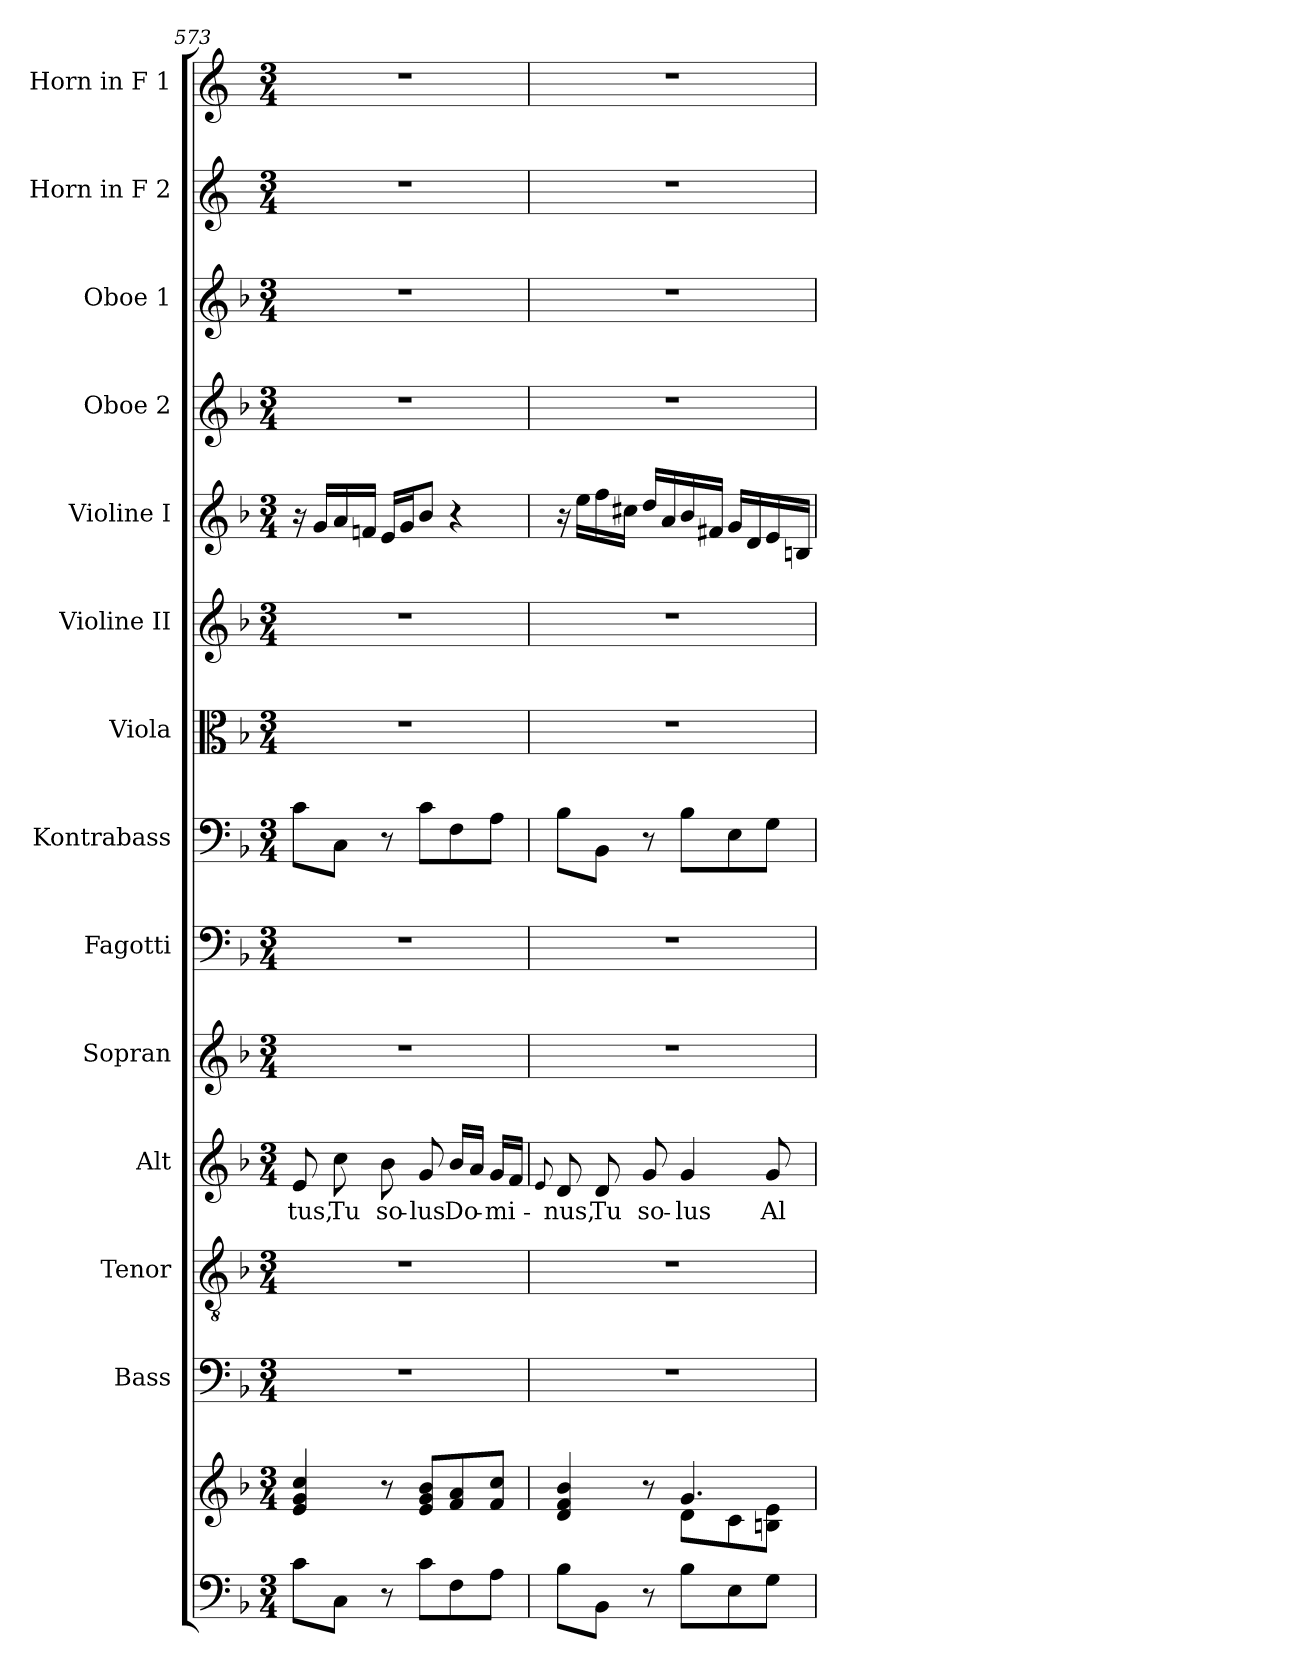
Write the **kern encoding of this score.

**kern	**kern	**kern	**kern	**kern	**text	**kern	**kern	**kern	**kern	**kern	**kern	**kern	**kern	**kern	**kern
*part14	*part14	*part13	*part12	*part11	*part11	*part10	*part9	*part8	*part7	*part6	*part5	*part4	*part3	*part2	*part1
*staff15	*staff14	*staff13	*staff12	*staff11	*staff11	*staff10	*staff9	*staff8	*staff7	*staff6	*staff5	*staff4	*staff3	*staff2	*staff1
*	*	*I"Bass	*I"Tenor	*I"Alt	*	*I"Sopran	*I"Fagotti	*I"Kontrabass	*I"Viola	*I"Violine II	*I"Violine I	*I"Oboe 2	*I"Oboe 1	*I"Horn in F 2	*I"Horn in F 1
*	*	*I'B.	*I'T.	*I'A.	*	*I'S.	*I'Fg.	*I'Kb.	*I'Vla.	*I'Vl. II	*I'Vl. I	*I'Ob. 2	*I'Ob. 1	*	*
!!LO:PB:g=z
*clefF4	*clefG2	*clefF4	*clefGv2	*clefG2	*	*clefG2	*clefF4	*clefF4	*clefC3	*clefG2	*clefG2	*clefG2	*clefG2	*clefG2	*clefG2
*	*	*	*	*	*	*	*	*ITrd7c12	*	*	*	*	*	*ITrd4c7	*ITrd4c7
*k[b-]	*k[b-]	*k[b-]	*k[b-]	*k[b-]	*	*k[b-]	*k[b-]	*k[b-]	*k[b-]	*k[b-]	*k[b-]	*k[b-]	*k[b-]	*k[b-]	*k[b-]
*F:	*F:	*F:	*F:	*F:	*	*F:	*F:	*F:	*F:	*F:	*F:	*F:	*F:	*F:	*F:
*M3/4	*M3/4	*M3/4	*M3/4	*M3/4	*	*M3/4	*M3/4	*M3/4	*M3/4	*M3/4	*M3/4	*M3/4	*M3/4	*M3/4	*M3/4
=573	=573	=573	=573	=573	=573	=573	=573	=573	=573	=573	=573	=573	=573	=573	=573
!	!	!	!	!	!LO:LY:b	!	!	!	!	!	!	!	!	!	!
8c\L	4e/ 4g/ 4cc/	2.r	2.r	8e/	-tus,	2.r	2.r	8C\L	2.r	2.r	16r	2.r	2.r	2.r	2.r
.	.	.	.	.	.	.	.	.	.	.	16g/LL	.	.	.	.
!	!	!	!	!	!LO:LY:b	!	!	!	!	!	!	!	!	!	!
8C\J	.	.	.	8cc\	Tu	.	.	8CC\J	.	.	16a/	.	.	.	.
.	.	.	.	.	.	.	.	.	.	.	16fn/JJ	.	.	.	.
!	!	!	!	!	!LO:LY:b	!	!	!	!	!	!	!	!	!	!
8r	8r	.	.	8b-\	so-	.	.	8r	.	.	16e/LL	.	.	.	.
.	.	.	.	.	.	.	.	.	.	.	16g/J	.	.	.	.
!	!	!	!	!	!LO:LY:b	!	!	!	!	!	!	!	!	!	!
8c\L	8e/ 8g/ 8b-/L	.	.	8g/	-lus	.	.	8C\L	.	.	8b-/J	.	.	.	.
!	!	!	!	!	!LO:LY:b	!	!	!	!	!	!	!	!	!	!
8F\	8f/ 8a/	.	.	16b-/LL	Do-	.	.	8FF\	.	.	4r	.	.	.	.
.	.	.	.	16a/JJ	.	.	.	.	.	.	.	.	.	.	.
!	!	!	!	!	!LO:LY:b	!	!	!	!	!	!	!	!	!	!
8A\J	8f/ 8cc/J	.	.	16g/LL	-mi-	.	.	8AA\J	.	.	.	.	.	.	.
.	.	.	.	16f/JJ	.	.	.	.	.	.	.	.	.	.	.
=574	=574	=574	=574	=574	=574	=574	=574	=574	=574	=574	=574	=574	=574	=574	=574
.	.	.	.	8qqe/	.	.	.	.	.	.	.	.	.	.	.
*	*^	*	*	*	*	*	*	*	*	*	*	*	*	*	*
!	!	!	!	!	!	!LO:LY:b	!	!	!	!	!	!	!	!	!	!
8B-\L	4d/ 4f/ 4b-/	4.ryy	2.r	2.r	8d/	-nus,	2.r	2.r	8BB-\L	2.r	2.r	16r	2.r	2.r	2.r	2.r
.	.	.	.	.	.	.	.	.	.	.	.	16ee\LL	.	.	.	.
!	!	!	!	!	!	!LO:LY:b	!	!	!	!	!	!	!	!	!	!
8BB-\J	.	.	.	.	8d/	Tu	.	.	8BBB-\J	.	.	16ff\	.	.	.	.
.	.	.	.	.	.	.	.	.	.	.	.	16cc#X\JJ	.	.	.	.
!	!	!	!	!	!	!LO:LY:b	!	!	!	!	!	!	!	!	!	!
8r	8r	.	.	.	8g/	so-	.	.	8r	.	.	16dd/LL	.	.	.	.
.	.	.	.	.	.	.	.	.	.	.	.	16a/	.	.	.	.
!	!	!	!	!	!	!LO:LY:b	!	!	!	!	!	!	!	!	!	!
8B-\L	4.g/	8d\L	.	.	4g/	-lus	.	.	8BB-\L	.	.	16b-/	.	.	.	.
.	.	.	.	.	.	.	.	.	.	.	.	16f#X/JJ	.	.	.	.
8E\	.	8c\	.	.	.	.	.	.	8EE\	.	.	16g/LL	.	.	.	.
.	.	.	.	.	.	.	.	.	.	.	.	16d/	.	.	.	.
!	!	!	!	!	!	!LO:LY:b	!	!	!	!	!	!	!	!	!	!
8G\J	.	8Bn\ 8e\J	.	.	8g/	Al-	.	.	8GG\J	.	.	16e/	.	.	.	.
.	.	.	.	.	.	.	.	.	.	.	.	16Bn/JJ	.	.	.	.
*	*v	*v	*	*	*	*	*	*	*	*	*	*	*	*	*	*
=	=	=	=	=	=	=	=	=	=	=	=	=	=	=	=
*-	*-	*-	*-	*-	*-	*-	*-	*-	*-	*-	*-	*-	*-	*-	*-
